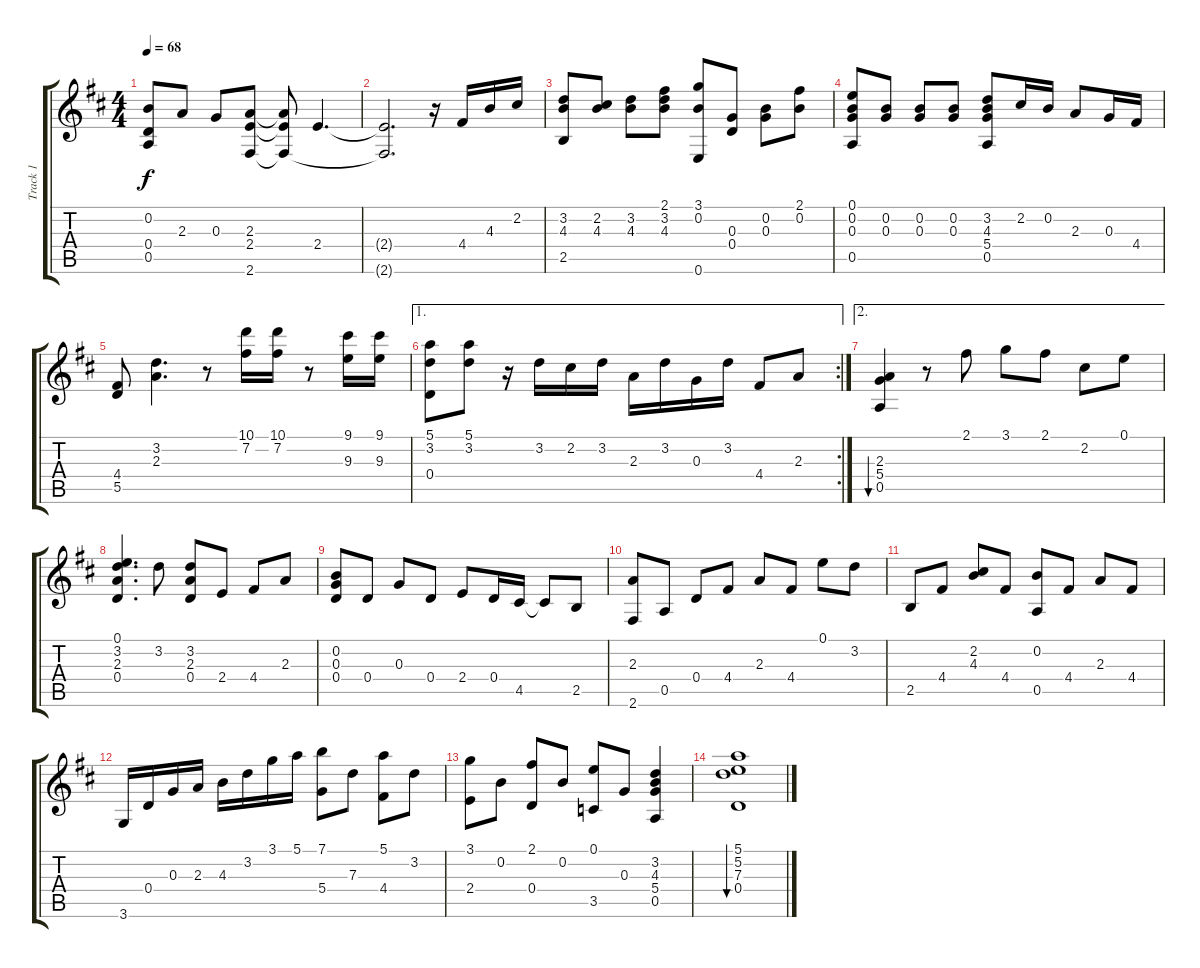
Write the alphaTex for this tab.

\track ("Track 1" "Track 1") {instrument acousticguitarsteel}
\staff {score tabs}
\tuning (E4 B3 G3 D3 A2 E2) {hide}
\ts (4 4)
\tempo 68
\clef g2
\ks d
(0.2 0.4 0.5).8{dy f} 2.3.8 0.3.8 (2.3 2.4 2.6).8 (2.3{t} 2.4{t} 2.6{t}).8 2.4.4{d} |
(2.4{t} 2.6{t}).2{d} r.16 4.4.16 4.3.16 2.2.16 |
(3.2 4.3 2.5).8 (2.2 4.3).8 (3.2 4.3).8 (2.1 3.2 4.3).8 (3.1 0.2 0.6).8 (0.3 0.4).8 (0.2 0.3).8 (2.1 0.2).8 |
(0.1 0.2 0.3 0.5).8 (0.2 0.3).8 (0.2 0.3).8 (0.2 0.3).8 (3.2 4.3 5.4 0.5).8 2.2.16 0.2.16 2.3.8 0.3.16 4.4.16 |
(4.4 5.5).8 (3.2 2.3).4{d} r.8 (10.1 7.2).16 (10.1 7.2).16 r.8 (9.1 9.3).16 (9.1 9.3).16 |
\ae 1
\rc 2
(5.1 3.2 0.4).8 (5.1 3.2).8 r.16 3.2.16 2.2.16 3.2.16 2.3.16 3.2.16 0.3.16 3.2.16 4.4.8 2.3.8 |
\ae 2
(2.3 5.4 0.5).4{bu 480} r.8 2.1.8 3.1.8 2.1.8 2.2.8 0.1.8 |
(0.1 3.2 2.3 0.4).4{d} 3.2.8 (3.2 2.3 0.4).8 2.4.8 4.4.8 2.3.8 |
(0.2 0.3 0.4).8 0.4.8 0.3.8 0.4.8 2.4.8 0.4.16 4.5.16 4.5{t}.8 2.5.8 |
(2.3 2.6).8 0.5.8 0.4.8 4.4.8 2.3.8 4.4.8 0.1.8 3.2.8 |
2.5.8 4.4.8 (2.2 4.3).8 4.4.8 (0.2 0.5).8 4.4.8 2.3.8 4.4.8 |
3.6.16 0.4.16 0.3.16 2.3.16 4.3.16 3.2.16 3.1.16 5.1.16 (7.1 5.4).8 7.3.8 (5.1 4.4).8 3.2.8 |
(3.1 2.4).8 0.2.8 (2.1 0.4).8 0.2.8 (0.1 3.5).8 0.3.8 (3.2 4.3 5.4 0.5).4 |
(5.1 5.2 7.3 0.4).1{bu 480}
